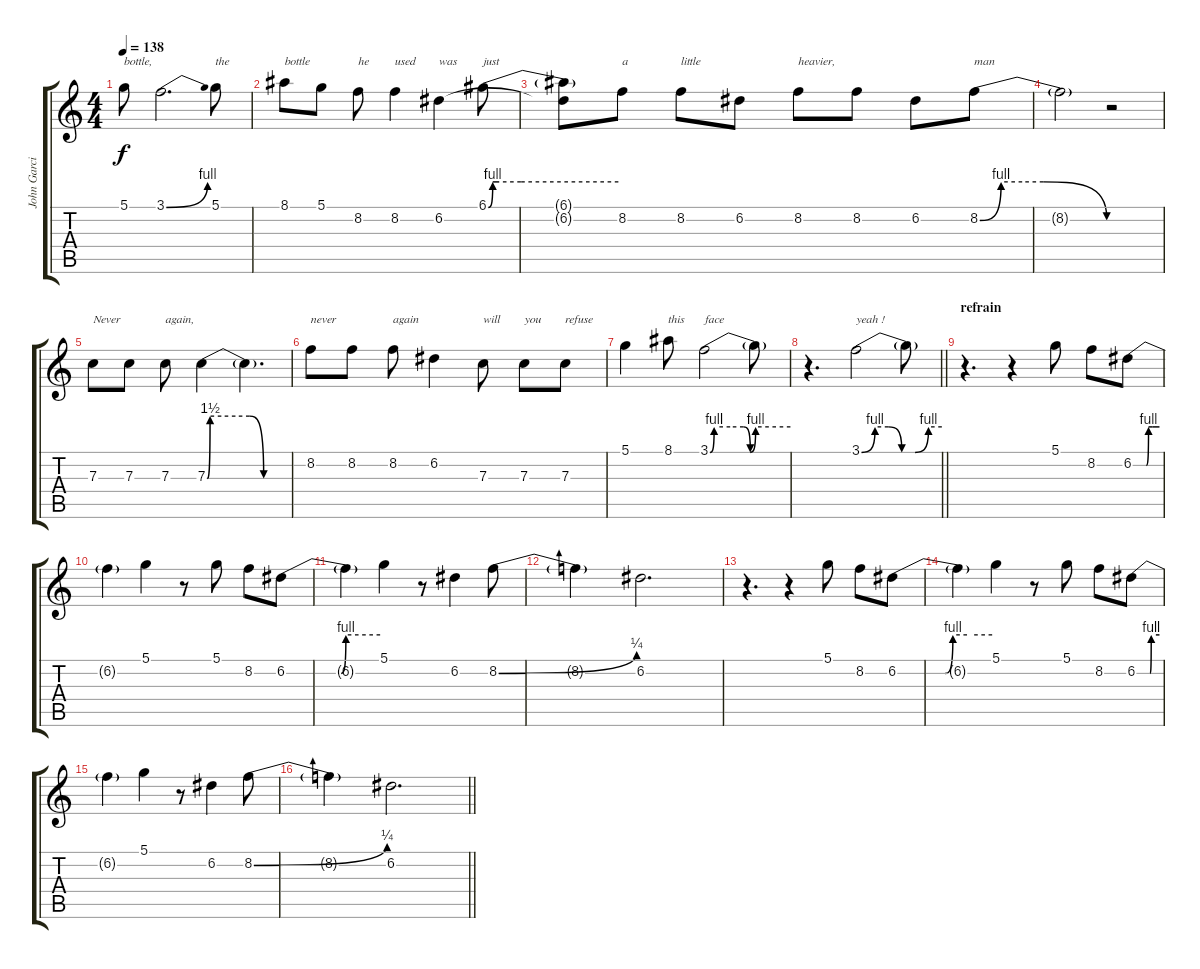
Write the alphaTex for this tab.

\track ("John Garcia" "John Garci") {instrument acousticguitarsteel}
\staff {score tabs}
\tuning (D4 A3 F3 C3 G2 C2) {hide}
\ts (4 4)
\tempo 138
\clef g2
\ks c
5.1.8{txt "bottle," dy f} 3.1{be (bend 0 0 60 4)}.2{d} 5.1.8{txt "the"} |
8.1.8{txt "bottle"} 5.1.8 8.2.8{txt "he"} 8.2.4{txt "used"} 6.2.4{txt "was"} 6.1{be (custom 0 0 2 4 5 4 15 4 60 4)}.8{txt "just"} |
(6.1{t} 6.2{t}).8 8.2.8{txt "a"} 8.2.8{txt "little"} 6.2.8 8.2.8{txt "heavier,"} 8.2.8 6.2.8 8.2{be (custom 0 0 10 4 20 4 30 4 60 0)}.8{txt "man"} |
8.2{t}.2 r.2 |
7.3.8{txt "Never"} 7.3.8 7.3.8{txt "again,"} 7.3{be (custom 0 0 2 6 10 6 20 6 30 6 40 0 60 0)}.4 7.3{t}.4{d} |
8.2.8{txt "never"} 8.2.8 8.2.8{txt "again"} 6.2.4 7.3.8{txt "will"} 7.3.8{txt "you"} 7.3.8{txt "refuse"} |
5.1.4 8.1.8{txt "this"} 3.1{be (custom 0 0 3 4 15 4 25 4 30 0 34 4 60 4)}.2{txt "face"} 3.1{t}.8 |
\barLineRight lightlight
r.4{d} 3.1{be (custom 0 0 10 4 20 4 30 0 40 0 50 4 60 4)}.2{txt "yeah !"} 3.1{t}.8 |
\section ("" "refrain")
r.4{d} r.4 5.1.8 8.2.8 6.2{be (custom 0 0 15 0 28 0 30 0 35 4 44 4 60 4)}.8 |
6.2{t}.4 5.1.4 r.8 5.1.8 8.2.8 6.2{be (custom 0 0 15 0 35 0 38 4 60 4)}.8 |
6.2{t}.4 5.1.4 r.8 6.2.4 8.2{be (bend 0 0 60 1)}.8 |
8.2{t}.4 6.2.2{d} |
r.4{d} r.4 5.1.8 8.2.8 6.2{be (custom 0 0 15 0 28 0 30 0 35 4 44 4 60 4)}.8 |
6.2{t}.4 5.1.4 r.8 5.1.8 8.2.8 6.2{be (custom 0 0 15 0 35 0 38 4 60 4)}.8 |
6.2{t}.4 5.1.4 r.8 6.2.4 8.2{be (bend 0 0 60 1)}.8 |
\barLineRight lightlight
8.2{t}.4 6.2.2{d}
